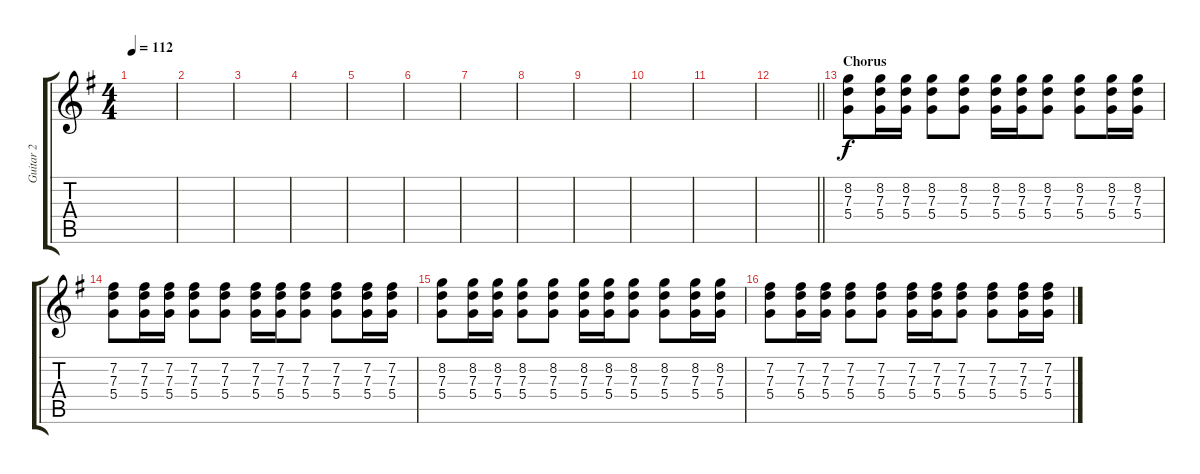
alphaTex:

\track ("Guitar 2" "Guitar 2") {instrument acousticguitarsteel}
\staff {score tabs}
\tuning (E4 B3 G3 D3 A2 E2) {hide}
\ts (4 4)
\tempo 112
\clef g2
\ks g
|
|
|
|
|
|
|
|
|
|
|
\barLineRight lightlight
|
\section ("" "Chorus")
(8.2 7.3 5.4).8 (8.2 7.3 5.4).16 (8.2 7.3 5.4).16 (8.2 7.3 5.4).8 (8.2 7.3 5.4).8 (8.2 7.3 5.4).16 (8.2 7.3 5.4).16 (8.2 7.3 5.4).8 (8.2 7.3 5.4).8 (8.2 7.3 5.4).16 (8.2 7.3 5.4).16 |
(7.2 7.3 5.4).8 (7.2 7.3 5.4).16 (7.2 7.3 5.4).16 (7.2 7.3 5.4).8 (7.2 7.3 5.4).8 (7.2 7.3 5.4).16 (7.2 7.3 5.4).16 (7.2 7.3 5.4).8 (7.2 7.3 5.4).8 (7.2 7.3 5.4).16 (7.2 7.3 5.4).16 |
(8.2 7.3 5.4).8 (8.2 7.3 5.4).16 (8.2 7.3 5.4).16 (8.2 7.3 5.4).8 (8.2 7.3 5.4).8 (8.2 7.3 5.4).16 (8.2 7.3 5.4).16 (8.2 7.3 5.4).8 (8.2 7.3 5.4).8 (8.2 7.3 5.4).16 (8.2 7.3 5.4).16 |
(7.2 7.3 5.4).8 (7.2 7.3 5.4).16 (7.2 7.3 5.4).16 (7.2 7.3 5.4).8 (7.2 7.3 5.4).8 (7.2 7.3 5.4).16 (7.2 7.3 5.4).16 (7.2 7.3 5.4).8 (7.2 7.3 5.4).8 (7.2 7.3 5.4).16 (7.2 7.3 5.4).16
